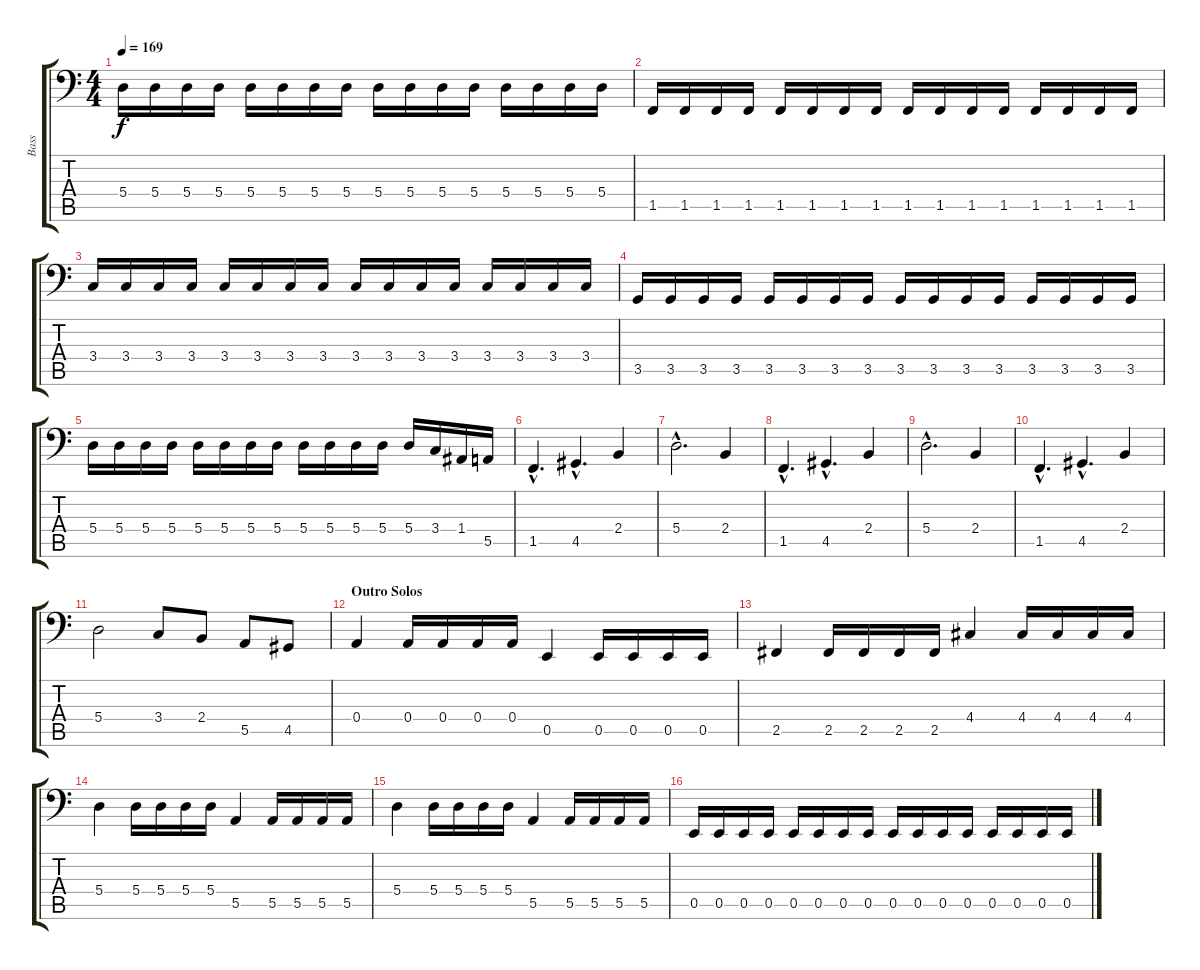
\track ("Bass" "Bass") {instrument electricbassfinger}
\staff {score tabs}
\tuning (C3 G2 D2 A1 E1 B0) {hide}
\ts (4 4)
\tempo 169
\clef f4
\ks c
5.4.16{dy f} 5.4.16 5.4.16 5.4.16 5.4.16 5.4.16 5.4.16 5.4.16 5.4.16 5.4.16 5.4.16 5.4.16 5.4.16 5.4.16 5.4.16 5.4.16 |
1.5.16 1.5.16 1.5.16 1.5.16 1.5.16 1.5.16 1.5.16 1.5.16 1.5.16 1.5.16 1.5.16 1.5.16 1.5.16 1.5.16 1.5.16 1.5.16 |
3.4.16 3.4.16 3.4.16 3.4.16 3.4.16 3.4.16 3.4.16 3.4.16 3.4.16 3.4.16 3.4.16 3.4.16 3.4.16 3.4.16 3.4.16 3.4.16 |
3.5.16 3.5.16 3.5.16 3.5.16 3.5.16 3.5.16 3.5.16 3.5.16 3.5.16 3.5.16 3.5.16 3.5.16 3.5.16 3.5.16 3.5.16 3.5.16 |
5.4.16 5.4.16 5.4.16 5.4.16 5.4.16 5.4.16 5.4.16 5.4.16 5.4.16 5.4.16 5.4.16 5.4.16 5.4.16 3.4.16 1.4.16 5.5.16 |
1.5{hac}.4{d} 4.5{hac}.4{d} 2.4.4 |
5.4{hac}.2{d} 2.4.4 |
1.5{hac}.4{d} 4.5{hac}.4{d} 2.4.4 |
5.4{hac}.2{d} 2.4.4 |
1.5{hac}.4{d} 4.5{hac}.4{d} 2.4.4 |
5.4.2 3.4.8 2.4.8 5.5.8 4.5.8 |
\section ("" "Outro Solos")
0.4.4 0.4.16 0.4.16 0.4.16 0.4.16 0.5.4 0.5.16 0.5.16 0.5.16 0.5.16 |
2.5.4 2.5.16 2.5.16 2.5.16 2.5.16 4.4.4 4.4.16 4.4.16 4.4.16 4.4.16 |
5.4.4 5.4.16 5.4.16 5.4.16 5.4.16 5.5.4 5.5.16 5.5.16 5.5.16 5.5.16 |
5.4.4 5.4.16 5.4.16 5.4.16 5.4.16 5.5.4 5.5.16 5.5.16 5.5.16 5.5.16 |
0.5.16 0.5.16 0.5.16 0.5.16 0.5.16 0.5.16 0.5.16 0.5.16 0.5.16 0.5.16 0.5.16 0.5.16 0.5.16 0.5.16 0.5.16 0.5.16
